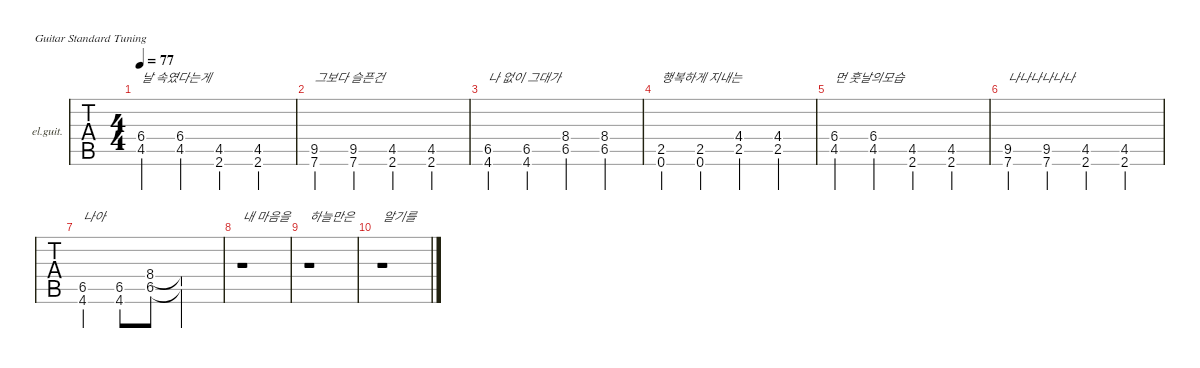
\defaultSystemsLayout 4
\hideDynamics
\bracketExtendMode nobrackets
\firstSystemTrackNameOrientation horizontal
\track ("Clean Guitar" "el.guit.") {instrument electricguitarclean}
\staff {tabs}
\tuning (E4 B3 G3 D3 A2 E2)
\ts (4 4)
\tempo 77
\clef g2
\ks c
(4.5{acc #} 6.4{acc #}).4{txt "날 속였다는게" dy mf} (4.5{acc #} 6.4{acc #}).4 (2.6{acc #} 4.5{acc #}).4 (2.6{acc #} 4.5{acc #}).4 |
(7.6 9.5{acc #}).4{txt "그보다 슬픈건"} (7.6 9.5{acc #}).4 (2.6{acc #} 4.5{acc #}).4 (2.6{acc #} 4.5{acc #}).4 |
(4.6{acc #} 6.5{acc #}).4{txt "나 없이 그대가"} (4.6{acc #} 6.5{acc #}).4 (6.5{acc #} 8.4{acc #}).4 (6.5{acc #} 8.4{acc #}).4 |
(2.5 0.6).4{txt "행복하게 지내는"} (0.6 2.5).4 (2.5 4.4{acc #}).4 (4.4{acc #} 2.5).4 |
(4.5{acc #} 6.4{acc #}).4{txt "먼 훗날의모습"} (4.5{acc #} 6.4{acc #}).4 (2.6{acc #} 4.5{acc #}).4 (2.6{acc #} 4.5{acc #}).4 |
(7.6 9.5{acc #}).4{txt "나나나나나나"} (7.6 9.5{acc #}).4 (2.6{acc #} 4.5{acc #}).4 (2.6{acc #} 4.5{acc #}).4 |
(4.6{acc #} 6.5{acc #}).4{txt "나아"} (4.6{acc #} 6.5{acc #}).8 (6.5{acc #} 8.4{acc #}).8 (6.5{t acc #} 8.4{t acc #}).2 |
r.1{txt "내 마음을"} |
r.1{txt "하늘만은"} |
r.1{txt "알기를"}
